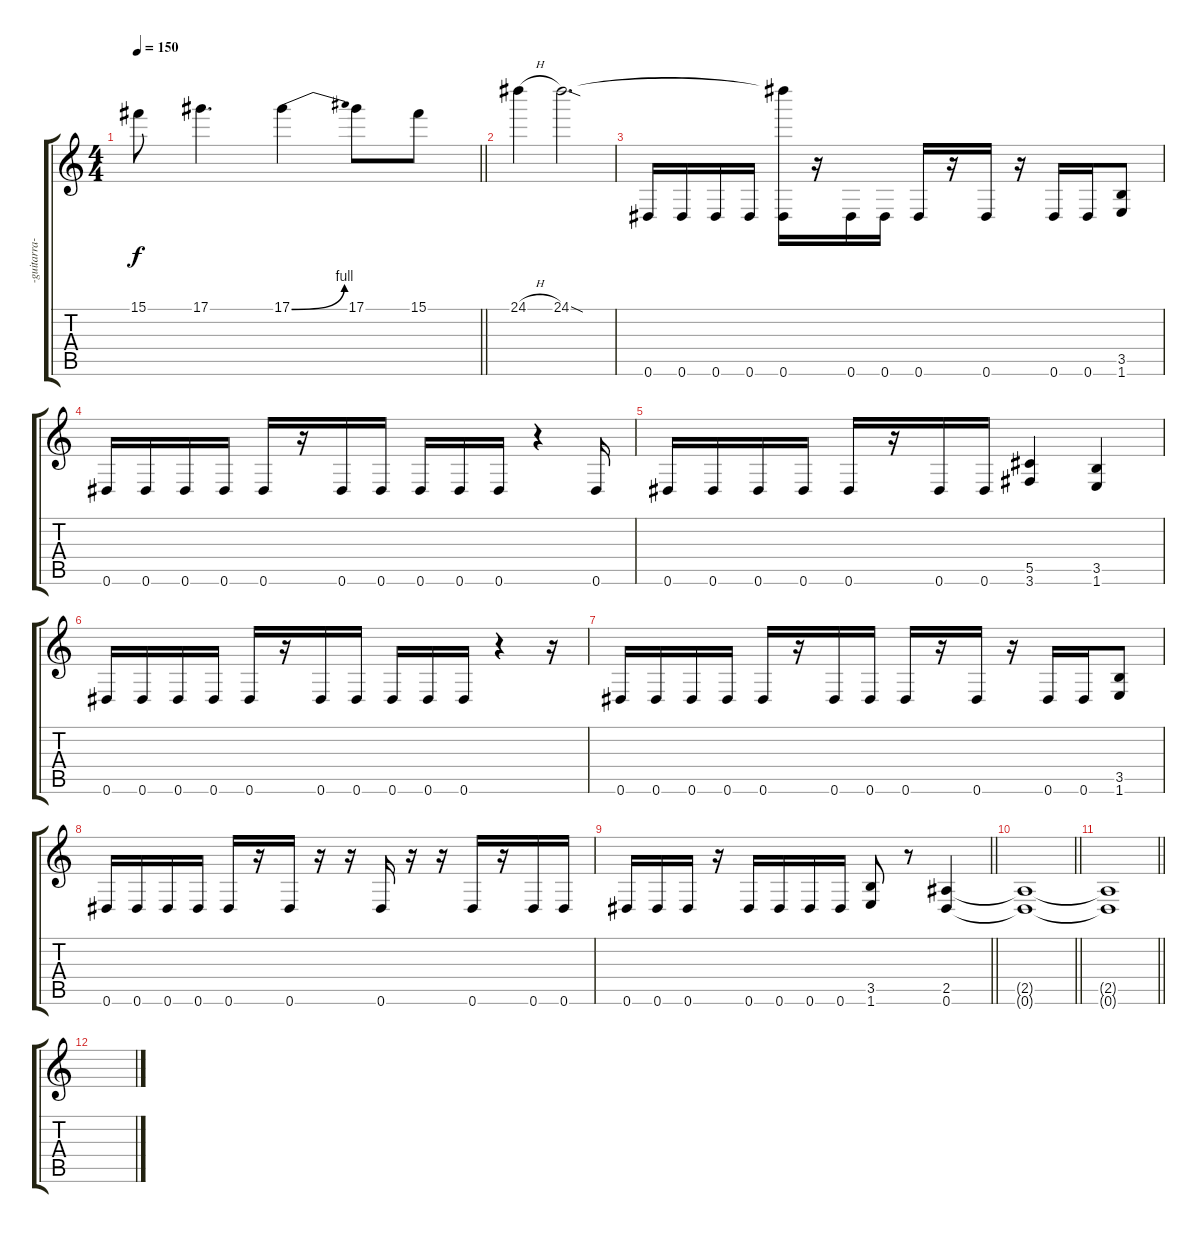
\track ("-guitarra-" "-guitarra-") {instrument distortionguitar}
\staff {score tabs}
\tuning (Eb4 Bb3 Gb3 Db3 Ab2 Eb2) {hide}
\ts (4 4)
\tempo 150
\clef g2
\barLineRight lightlight
\ks c
15.1{t}.8{dy f} 17.1.4{d} 17.1{be (bend 0 0 60 4)}.4 17.1.8 15.1.8 |
\section ("" "")
24.1{h}.4 24.1{sod}.2{d} |
0.6.16 0.6.16 0.6.16 0.6.16 (24.1{t} 0.6).16 r.16 0.6.16 0.6.16 0.6.16 r.16 0.6.16 r.16 0.6.16 0.6.16 (3.5 1.6).8 |
0.6.16 0.6.16 0.6.16 0.6.16 0.6.16 r.16 0.6.16 0.6.16 0.6.16 0.6.16 0.6.16 r.4 0.6.16 |
0.6.16 0.6.16 0.6.16 0.6.16 0.6.16 r.16 0.6.16 0.6.16 (5.5 3.6).4 (3.5 1.6).4 |
0.6.16 0.6.16 0.6.16 0.6.16 0.6.16 r.16 0.6.16 0.6.16 0.6.16 0.6.16 0.6.16 r.4 r.16 |
0.6.16 0.6.16 0.6.16 0.6.16 0.6.16 r.16 0.6.16 0.6.16 0.6.16 r.16 0.6.16 r.16 0.6.16 0.6.16 (3.5 1.6).8 |
0.6.16 0.6.16 0.6.16 0.6.16 0.6.16 r.16 0.6.16 r.16 r.16 0.6.16 r.16 r.16 0.6.16 r.16 0.6.16 0.6.16 |
\barLineRight lightlight
0.6.16 0.6.16 0.6.16 r.16 0.6.16 0.6.16 0.6.16 0.6.16 (3.5 1.6).8 r.8{volume 0} (2.5 0.6).4{volume 16} |
\barLineRight lightlight
(2.5{t} 0.6{t}).1 |
\barLineRight lightlight
(2.5{t} 0.6{t}).1 |
\section ("" "")
